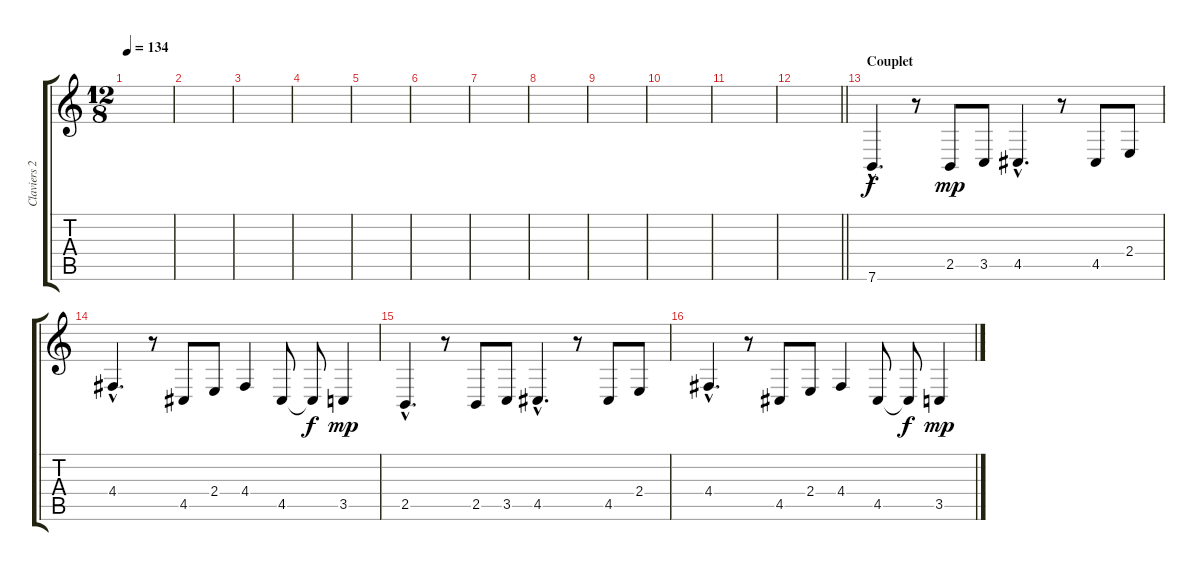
\track ("Claviers 2" "Claviers 2") {instrument acousticgrandpiano}
\staff {score tabs}
\tuning (E4 B3 G3 D3 A2 E2) {hide}
\ts (12 8)
\tempo 134
\clef g2
\ks c
|
|
|
|
|
|
|
|
|
|
|
\barLineRight lightlight
|
\section ("" "Couplet")
7.6{hac}.4{d} r.8 2.5.8{dy mp} 3.5.8 4.5{hac}.4{d} r.8 4.5.8 2.4.8 |
4.4{hac}.4{d} r.8 4.5.8 2.4.8 4.4.4 4.5.8 4.5{t}.8{dy f} 3.5.4{dy mp} |
2.5{hac}.4{d} r.8 2.5.8 3.5.8 4.5{hac}.4{d} r.8 4.5.8 2.4.8 |
4.4{hac}.4{d} r.8 4.5.8 2.4.8 4.4.4 4.5.8 4.5{t}.8{dy f} 3.5.4{dy mp}
